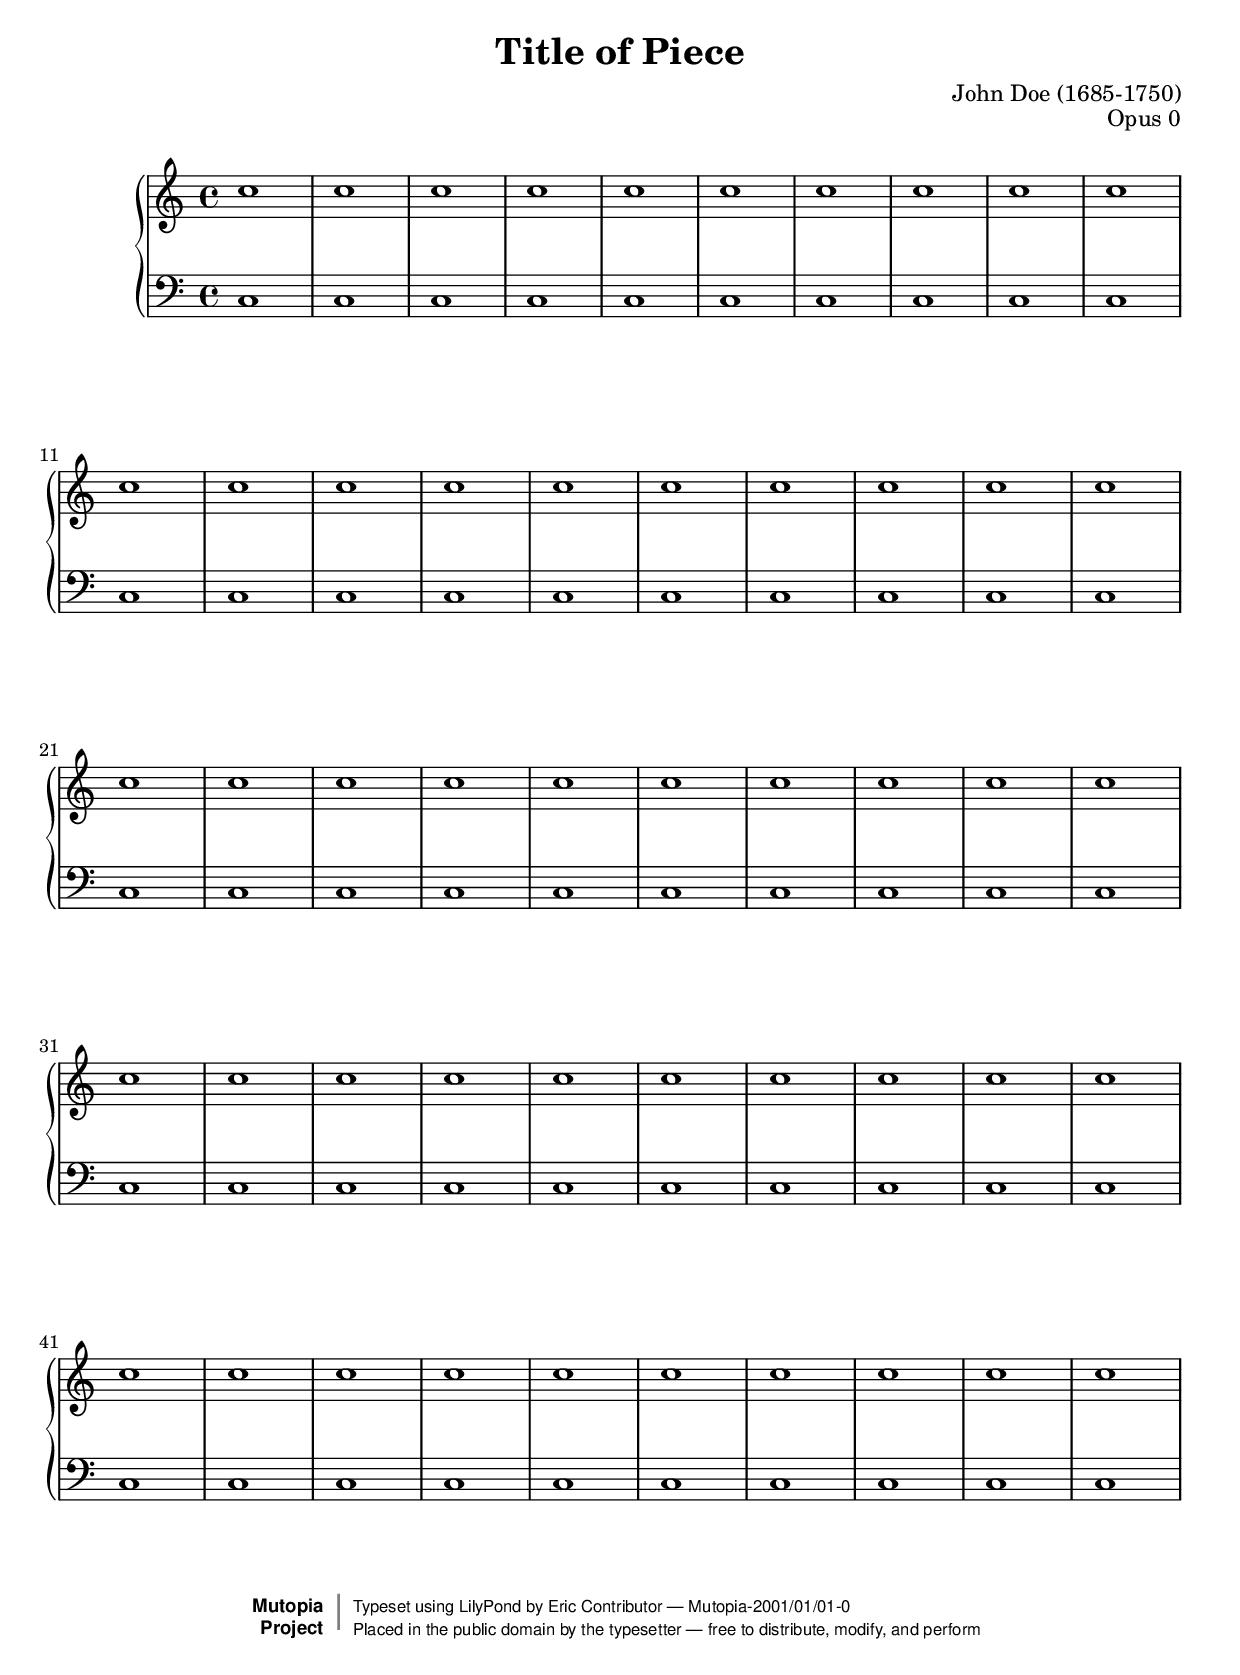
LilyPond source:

%%--------------------------------------------------------------------
% Mutopia Project
% LilyPond template for keyboard solo piece
% for new additions
%%--------------------------------------------------------------------

\version "2.18.2"

%---------------------------------------------------------------------
%--Paper-size setting must be commented out or deleted upon submission.
%--LilyPond engraves to paper size A4 by default.
%--Uncomment the setting below to validate your typesetting
%--in "letter" sizing.
%--Mutopia publishes both A4 and letter-sized versions.
%---------------------------------------------------------------------
% #(set-default-paper-size "letter")

%--Default staff size is 20
#(set-global-staff-size 20)

\paper {
    top-margin = 8\mm                              %-minimum top-margin: 8mm
    top-markup-spacing.basic-distance = #6         %-dist. from bottom of top margin to the first markup/title
    markup-system-spacing.basic-distance = #5      %-dist. from header/title to first system
    top-system-spacing.basic-distance = #12        %-dist. from top margin to system in pages with no titles
    last-bottom-spacing.basic-distance = #12       %-pads music from copyright block
    ragged-bottom = ##f
    ragged-last-bottom = ##f
}

%---------------------------------------------------------------------
%--Refer to http://www.mutopiaproject.org/contribute.html
%--for usage and possible values for header variables.
%---------------------------------------------------------------------
\header {
    title = "Title of Piece"
    composer = "John Doe (1685-1750)"
    opus = "Opus 0"
    %piece = "Left-aligned header"
    date = "1741"
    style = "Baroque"
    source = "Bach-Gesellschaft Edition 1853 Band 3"

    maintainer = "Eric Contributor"
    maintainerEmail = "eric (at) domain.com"
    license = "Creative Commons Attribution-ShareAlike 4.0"

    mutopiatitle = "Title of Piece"
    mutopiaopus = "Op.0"
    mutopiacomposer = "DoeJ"
    %--A list of instruments can be found at http://www.mutopiaproject.org/browse.html#byInstrument
    %--Multiple instruments are separated by a comma
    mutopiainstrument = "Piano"


    % Footer, tagline, and copyright blocks are included here for reference
    % and spacing purposes only.  There's no need to change these.
    % These blocks will be overridden by Mutopia during the publishing process.
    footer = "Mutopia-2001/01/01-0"
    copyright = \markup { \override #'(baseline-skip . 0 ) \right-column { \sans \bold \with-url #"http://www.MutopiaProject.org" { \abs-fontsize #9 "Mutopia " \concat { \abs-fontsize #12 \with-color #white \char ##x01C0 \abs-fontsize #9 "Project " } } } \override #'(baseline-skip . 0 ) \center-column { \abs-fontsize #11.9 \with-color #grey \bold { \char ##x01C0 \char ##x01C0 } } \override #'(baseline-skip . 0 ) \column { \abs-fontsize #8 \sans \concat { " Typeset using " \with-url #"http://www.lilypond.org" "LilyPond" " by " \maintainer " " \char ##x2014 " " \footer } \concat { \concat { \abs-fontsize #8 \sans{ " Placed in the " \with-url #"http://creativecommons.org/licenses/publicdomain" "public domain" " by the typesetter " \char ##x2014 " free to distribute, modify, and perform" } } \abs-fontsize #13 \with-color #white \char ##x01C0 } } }
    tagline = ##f
}

%--------Definitions
global = {
  \key c \major
  \time 4/4
}

upperStaff =   \relative c'' {
  \repeat unfold 50 c1         %sample music
}

lowerStaff = \relative c {
  \repeat unfold 50 c1         %sample music
}

%-------Typeset music and generate midi
\score {
    \context PianoStaff <<
        %-Midi instrument values at 
        % http://lilypond.org/doc/v2.18/Documentation/snippets/midi#midi-demo-midiinstruments
        \set PianoStaff.midiInstrument = "acoustic grand"
        \new Staff = "upper" { \clef treble \global \upperStaff }
        \new Staff = "lower" { \clef bass \global \lowerStaff }
    >>
    \layout{ }
    \midi  { \tempo 4 = 70 }
}
